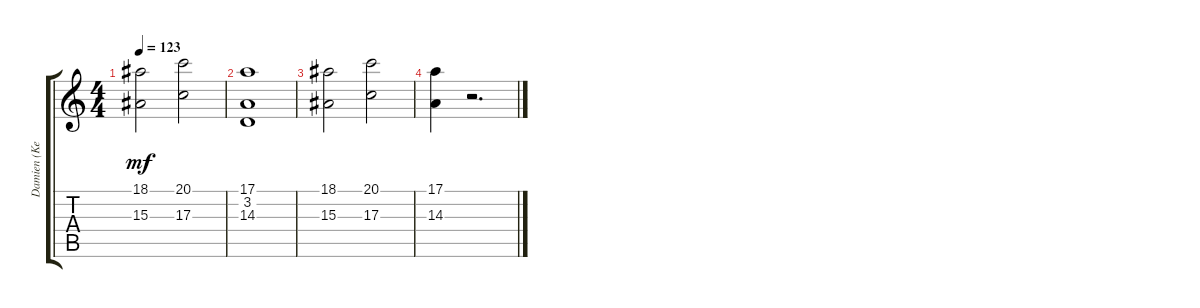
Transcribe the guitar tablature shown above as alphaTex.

\track ("Damien (KeybMid)" "Damien (Ke") {instrument churchorgan}
\staff {score tabs}
\tuning (E4 B3 G3 D3 A2 D2) {hide}
\ts (4 4)
\tempo 123
\clef g2
\ks c
(18.1 15.3).2{dy mf} (20.1 17.3).2 |
(17.1 3.2 14.3).1 |
(18.1 15.3).2 (20.1 17.3).2 |
(17.1 14.3).4 r.2{d}
